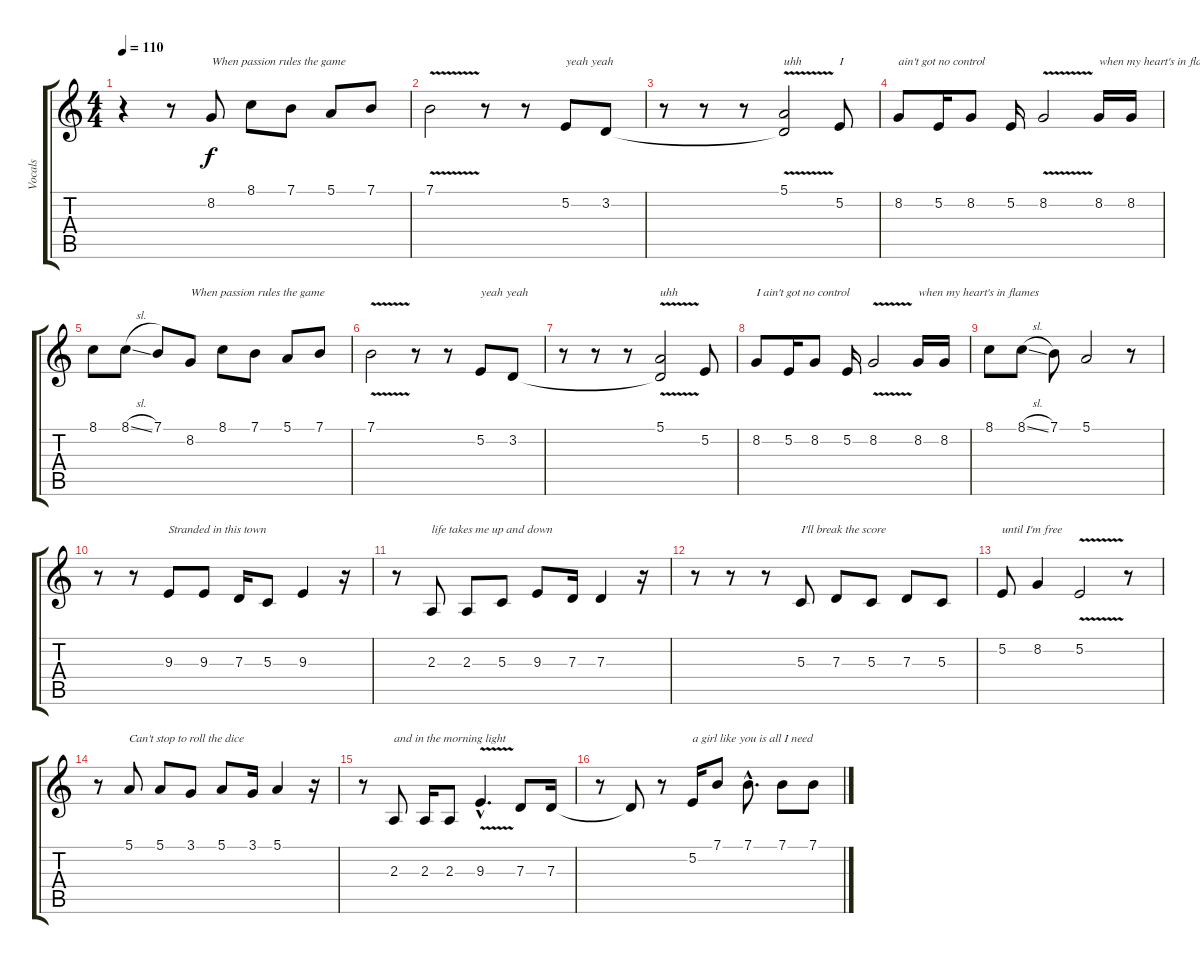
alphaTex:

\track ("Vocals" "Vocals") {instrument lead5charang}
\staff {score tabs}
\tuning (E4 B3 G3 D3 A2 E2) {hide}
\ts (4 4)
\tempo 110
\clef g2
\ks c
r.4{dy f} r.8 8.2.8{txt "When passion rules the game"} 8.1.8 7.1.8 5.1.8 7.1.8 |
7.1{v}.2 r.8 r.8 5.2.8{txt "yeah yeah"} 3.2.8 |
r.8 r.8 r.8 (5.1{v} 3.2{t}).2{txt "uhh"} 5.2.8{txt "I"} |
8.2.8{txt "ain't got no control"} 5.2.16 8.2.8 5.2.16 8.2{v}.2 8.2.16{txt "when my heart's in flames"} 8.2.16 |
8.1.8 8.1{sl}.8 7.1.8 8.2.8{txt "When passion rules the game"} 8.1.8 7.1.8 5.1.8 7.1.8 |
7.1{v}.2 r.8 r.8 5.2.8{txt "yeah yeah"} 3.2.8 |
r.8 r.8 r.8 (5.1{v} 3.2{t}).2{txt "uhh"} 5.2.8 |
8.2.8{txt "I ain't got no control"} 5.2.16 8.2.8 5.2.16 8.2{v}.2 8.2.16{txt "when my heart's in flames"} 8.2.16 |
8.1.8 8.1{sl}.8 7.1.8 5.1.2 r.8 |
r.8 r.8 9.3.8{txt "Stranded in this town"} 9.3.8 7.3.16 5.3.8 9.3.4 r.16 |
r.8 2.3.8{txt "life takes me up and down"} 2.3.8 5.3.8 9.3.8 7.3.16 7.3.4 r.16 |
r.8 r.8 r.8 5.3.8{txt "I'll break the score "} 7.3.8 5.3.8 7.3.8 5.3.8 |
5.2.8{txt "until I'm free"} 8.2.4 5.2{v}.2 r.8 |
r.8 5.1.8{txt "Can't stop to roll the dice"} 5.1.8 3.1.8 5.1.8 3.1.16 5.1.4 r.16 |
r.8 2.3.8{txt "and in the morning light"} 2.3.16 2.3.8 9.3{v hac}.4{d} 7.3.8 7.3.16 |
r.8 7.3{t}.8 r.8 5.2.16{txt "a girl like you is all I need"} 7.1.8 7.1{hac}.8{d} 7.1.8 7.1.8
